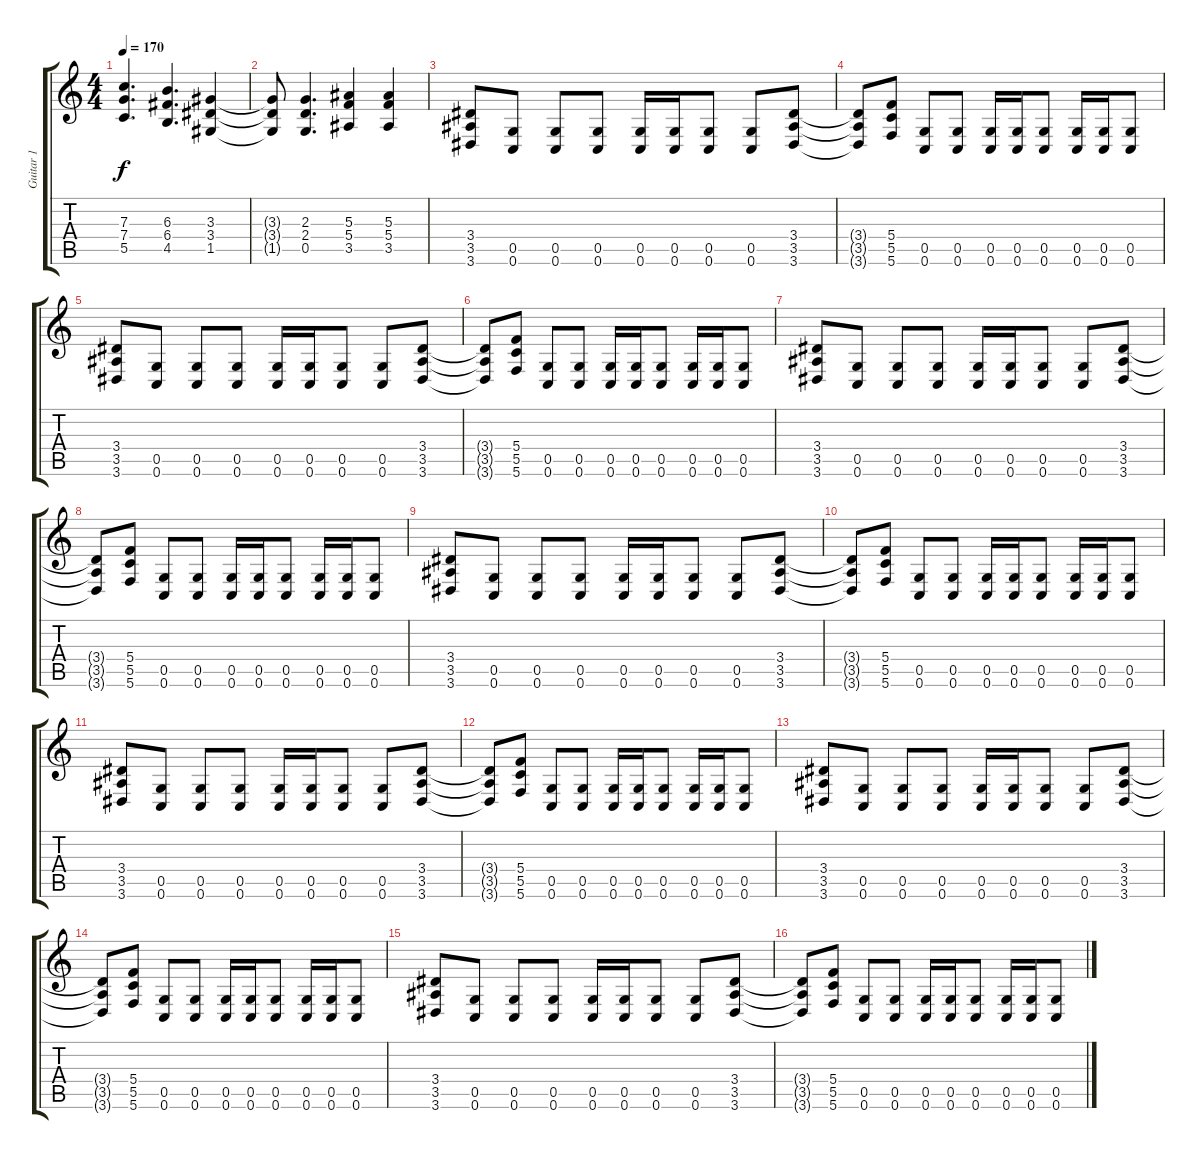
\track ("Guitar 1" "Guitar 1") {instrument distortionguitar}
\staff {score tabs}
\tuning (D4 A3 F3 C3 G2 C2) {hide}
\ts (4 4)
\tempo 170
\clef g2
\ks c
(7.3 7.4 5.5).4{d dy f} (6.3 6.4 4.5).4{d} (3.3 3.4 1.5).4 |
(3.3{t} 3.4{t} 1.5{t}).8 (2.3 2.4 0.5).4{d} (5.3 5.4 3.5).4 (5.3 5.4 3.5).4 |
(3.4 3.5 3.6).8 (0.5 0.6).8 (0.5 0.6).8 (0.5 0.6).8 (0.5 0.6).16 (0.5 0.6).16 (0.5 0.6).8 (0.5 0.6).8 (3.4 3.5 3.6).8 |
(3.4{t} 3.5{t} 3.6{t}).8 (5.4 5.5 5.6).8 (0.5 0.6).8 (0.5 0.6).8 (0.5 0.6).16 (0.5 0.6).16 (0.5 0.6).8 (0.5 0.6).16 (0.5 0.6).16 (0.5 0.6).8 |
(3.4 3.5 3.6).8 (0.5 0.6).8 (0.5 0.6).8 (0.5 0.6).8 (0.5 0.6).16 (0.5 0.6).16 (0.5 0.6).8 (0.5 0.6).8 (3.4 3.5 3.6).8 |
(3.4{t} 3.5{t} 3.6{t}).8 (5.4 5.5 5.6).8 (0.5 0.6).8 (0.5 0.6).8 (0.5 0.6).16 (0.5 0.6).16 (0.5 0.6).8 (0.5 0.6).16 (0.5 0.6).16 (0.5 0.6).8 |
(3.4 3.5 3.6).8 (0.5 0.6).8 (0.5 0.6).8 (0.5 0.6).8 (0.5 0.6).16 (0.5 0.6).16 (0.5 0.6).8 (0.5 0.6).8 (3.4 3.5 3.6).8 |
(3.4{t} 3.5{t} 3.6{t}).8 (5.4 5.5 5.6).8 (0.5 0.6).8 (0.5 0.6).8 (0.5 0.6).16 (0.5 0.6).16 (0.5 0.6).8 (0.5 0.6).16 (0.5 0.6).16 (0.5 0.6).8 |
(3.4 3.5 3.6).8 (0.5 0.6).8 (0.5 0.6).8 (0.5 0.6).8 (0.5 0.6).16 (0.5 0.6).16 (0.5 0.6).8 (0.5 0.6).8 (3.4 3.5 3.6).8 |
(3.4{t} 3.5{t} 3.6{t}).8 (5.4 5.5 5.6).8 (0.5 0.6).8 (0.5 0.6).8 (0.5 0.6).16 (0.5 0.6).16 (0.5 0.6).8 (0.5 0.6).16 (0.5 0.6).16 (0.5 0.6).8 |
(3.4 3.5 3.6).8 (0.5 0.6).8 (0.5 0.6).8 (0.5 0.6).8 (0.5 0.6).16 (0.5 0.6).16 (0.5 0.6).8 (0.5 0.6).8 (3.4 3.5 3.6).8 |
(3.4{t} 3.5{t} 3.6{t}).8 (5.4 5.5 5.6).8 (0.5 0.6).8 (0.5 0.6).8 (0.5 0.6).16 (0.5 0.6).16 (0.5 0.6).8 (0.5 0.6).16 (0.5 0.6).16 (0.5 0.6).8 |
(3.4 3.5 3.6).8 (0.5 0.6).8 (0.5 0.6).8 (0.5 0.6).8 (0.5 0.6).16 (0.5 0.6).16 (0.5 0.6).8 (0.5 0.6).8 (3.4 3.5 3.6).8 |
(3.4{t} 3.5{t} 3.6{t}).8 (5.4 5.5 5.6).8 (0.5 0.6).8 (0.5 0.6).8 (0.5 0.6).16 (0.5 0.6).16 (0.5 0.6).8 (0.5 0.6).16 (0.5 0.6).16 (0.5 0.6).8 |
(3.4 3.5 3.6).8 (0.5 0.6).8 (0.5 0.6).8 (0.5 0.6).8 (0.5 0.6).16 (0.5 0.6).16 (0.5 0.6).8 (0.5 0.6).8 (3.4 3.5 3.6).8 |
(3.4{t} 3.5{t} 3.6{t}).8 (5.4 5.5 5.6).8 (0.5 0.6).8 (0.5 0.6).8 (0.5 0.6).16 (0.5 0.6).16 (0.5 0.6).8 (0.5 0.6).16 (0.5 0.6).16 (0.5 0.6).8
